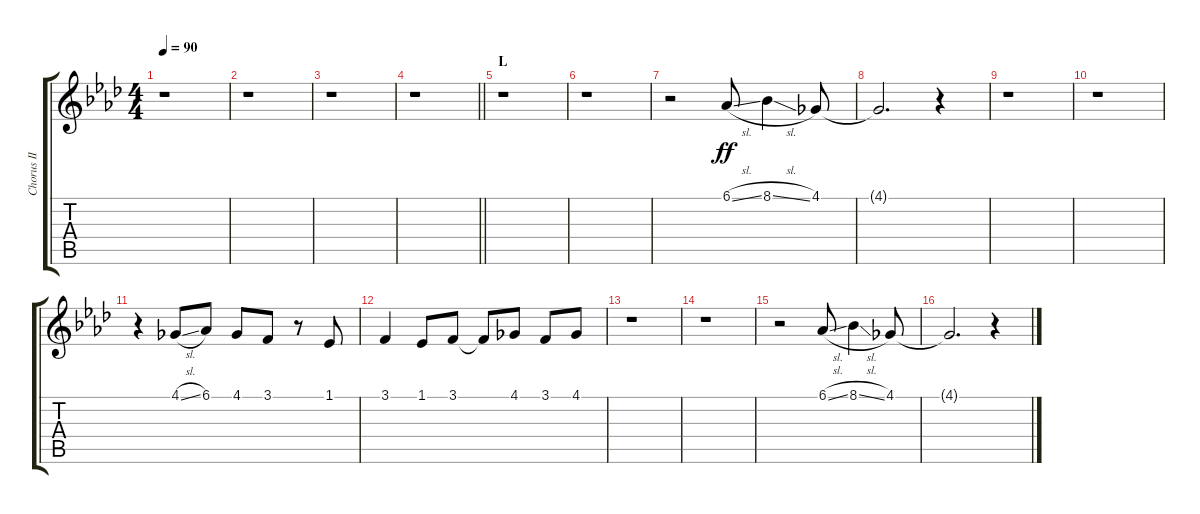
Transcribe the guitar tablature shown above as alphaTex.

\track ("Chorus II" "Chorus II") {instrument voiceoohs}
\staff {score tabs}
\tuning (D4 A3 F3 C3 G2 D2) {hide}
\ts (4 4)
\tempo 90
\clef g2
\ks ab
r.1{dy ff} |
r.1 |
r.1 |
\barLineRight lightlight
r.1 |
\section ("" "L")
r.1 |
r.1 |
r.2 6.1{sl}.8 8.1{sl}.4 4.1.8 |
4.1{t}.2{d} r.4 |
r.1 |
r.1 |
r.4 4.1{sl}.8 6.1.8 4.1.8 3.1.8 r.8 1.1.8 |
3.1.4 1.1.8 3.1.8 3.1{t}.8 4.1.8 3.1.8 4.1.8 |
r.1 |
r.1 |
r.2 6.1{sl}.8 8.1{sl}.4 4.1.8 |
4.1{t}.2{d} r.4
